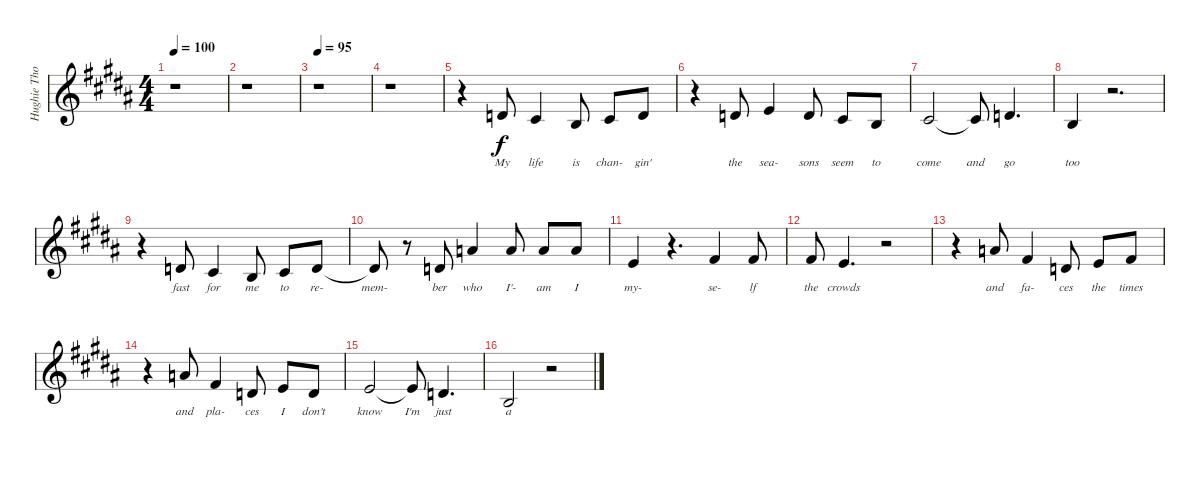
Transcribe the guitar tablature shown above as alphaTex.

\track ("Hughie Thomasson Vocals" "Hughie Tho") {instrument violin}
\staff {score}
\tuning (E4 B3 G3 D3 A2 E2) {hide}
\ts (4 4)
\tempo 100
\clef g2
\ks g#minor
r.1{dy f} |
r.1 |
\tempo 95
r.1 |
r.1 |
r.4 7.3.8{lyrics (0 "My") lyrics (1 "") lyrics (2 "") lyrics (3 "") lyrics (4 "")} 6.3.4{lyrics (0 "life") lyrics (1 "") lyrics (2 "") lyrics (3 "") lyrics (4 "")} 9.4.8{lyrics (0 "is") lyrics (1 "") lyrics (2 "") lyrics (3 "") lyrics (4 "")} 6.3.8{lyrics (0 "chan-") lyrics (1 "") lyrics (2 "") lyrics (3 "") lyrics (4 "")} 7.3.8{lyrics (0 "gin'") lyrics (1 "") lyrics (2 "") lyrics (3 "") lyrics (4 "")} |
r.4 7.3.8{lyrics (0 "the") lyrics (1 "") lyrics (2 "") lyrics (3 "") lyrics (4 "")} 9.3.4{lyrics (0 "sea-") lyrics (1 "") lyrics (2 "") lyrics (3 "") lyrics (4 "")} 7.3.8{lyrics (0 "sons") lyrics (1 "") lyrics (2 "") lyrics (3 "") lyrics (4 "")} 6.3.8{lyrics (0 "seem") lyrics (1 "") lyrics (2 "") lyrics (3 "") lyrics (4 "")} 9.4.8{lyrics (0 "to") lyrics (1 "") lyrics (2 "") lyrics (3 "") lyrics (4 "")} |
6.3.2{lyrics (0 "come") lyrics (1 "") lyrics (2 "") lyrics (3 "") lyrics (4 "")} 6.3{t}.8{lyrics (0 "and") lyrics (1 "") lyrics (2 "") lyrics (3 "") lyrics (4 "")} 7.3.4{d lyrics (0 "go") lyrics (1 "") lyrics (2 "") lyrics (3 "") lyrics (4 "")} |
9.4.4{lyrics (0 "too") lyrics (1 "") lyrics (2 "") lyrics (3 "") lyrics (4 "")} r.2{d} |
r.4 7.3.8{lyrics (0 "fast") lyrics (1 "") lyrics (2 "") lyrics (3 "") lyrics (4 "")} 6.3.4{lyrics (0 "for") lyrics (1 "") lyrics (2 "") lyrics (3 "") lyrics (4 "")} 9.4.8{lyrics (0 "me") lyrics (1 "") lyrics (2 "") lyrics (3 "") lyrics (4 "")} 6.3.8{lyrics (0 "to") lyrics (1 "") lyrics (2 "") lyrics (3 "") lyrics (4 "")} 7.3.8{lyrics (0 "re-") lyrics (1 "") lyrics (2 "") lyrics (3 "") lyrics (4 "")} |
7.3{t}.8{lyrics (0 "mem-") lyrics (1 "") lyrics (2 "") lyrics (3 "") lyrics (4 "")} r.8 7.3.8{lyrics (0 "ber") lyrics (1 "") lyrics (2 "") lyrics (3 "") lyrics (4 "")} 10.2.4{lyrics (0 "who") lyrics (1 "") lyrics (2 "") lyrics (3 "") lyrics (4 "")} 10.2.8{lyrics (0 "I'-") lyrics (1 "") lyrics (2 "") lyrics (3 "") lyrics (4 "")} 10.2.8{lyrics (0 "am") lyrics (1 "") lyrics (2 "") lyrics (3 "") lyrics (4 "")} 10.2.8{lyrics (0 "I") lyrics (1 "") lyrics (2 "") lyrics (3 "") lyrics (4 "")} |
9.3.4{lyrics (0 "my-") lyrics (1 "") lyrics (2 "") lyrics (3 "") lyrics (4 "")} r.4{d} 7.2.4{lyrics (0 "se-") lyrics (1 "") lyrics (2 "") lyrics (3 "") lyrics (4 "")} 7.2.8{lyrics (0 "lf") lyrics (1 "") lyrics (2 "") lyrics (3 "") lyrics (4 "")} |
7.2.8{lyrics (0 "the") lyrics (1 "") lyrics (2 "") lyrics (3 "") lyrics (4 "")} 9.3.4{d lyrics (0 "crowds") lyrics (1 "") lyrics (2 "") lyrics (3 "") lyrics (4 "")} r.2 |
r.4 10.2.8{lyrics (0 "and") lyrics (1 "") lyrics (2 "") lyrics (3 "") lyrics (4 "")} 7.2.4{lyrics (0 "fa-") lyrics (1 "") lyrics (2 "") lyrics (3 "") lyrics (4 "")} 7.3.8{lyrics (0 "ces") lyrics (1 "") lyrics (2 "") lyrics (3 "") lyrics (4 "")} 9.3.8{lyrics (0 "the") lyrics (1 "") lyrics (2 "") lyrics (3 "") lyrics (4 "")} 7.2.8{lyrics (0 "times") lyrics (1 "") lyrics (2 "") lyrics (3 "") lyrics (4 "")} |
r.4 10.2.8{lyrics (0 "and") lyrics (1 "") lyrics (2 "") lyrics (3 "") lyrics (4 "")} 7.2.4{lyrics (0 "pla-") lyrics (1 "") lyrics (2 "") lyrics (3 "") lyrics (4 "")} 7.3.8{lyrics (0 "ces") lyrics (1 "") lyrics (2 "") lyrics (3 "") lyrics (4 "")} 9.3.8{lyrics (0 "I") lyrics (1 "") lyrics (2 "") lyrics (3 "") lyrics (4 "")} 7.3.8{lyrics (0 "don't") lyrics (1 "") lyrics (2 "") lyrics (3 "") lyrics (4 "")} |
9.3.2{lyrics (0 "know") lyrics (1 "") lyrics (2 "") lyrics (3 "") lyrics (4 "")} 9.3{t}.8{lyrics (0 "I'm") lyrics (1 "") lyrics (2 "") lyrics (3 "") lyrics (4 "")} 7.3.4{d lyrics (0 "just") lyrics (1 "") lyrics (2 "") lyrics (3 "") lyrics (4 "")} |
9.4.2{lyrics (0 "a") lyrics (1 "") lyrics (2 "") lyrics (3 "") lyrics (4 "")} r.2
